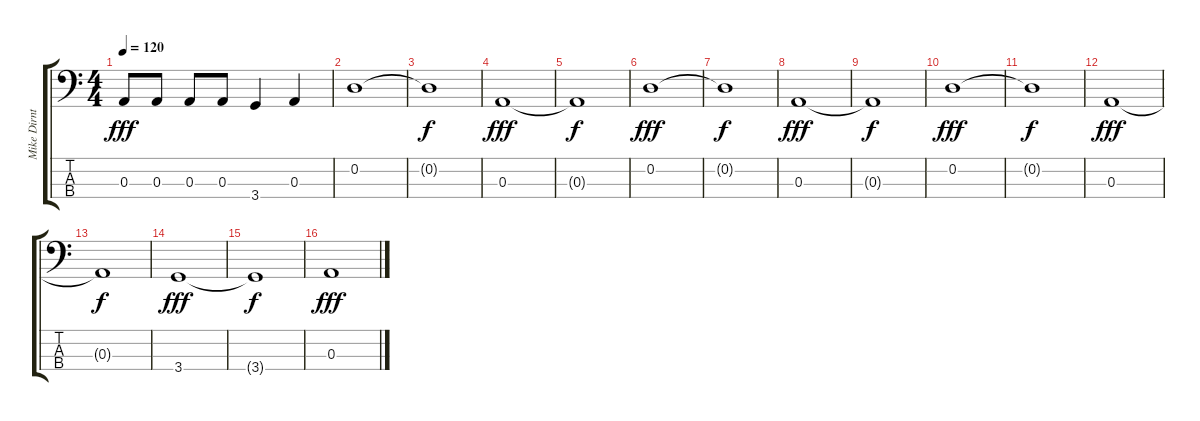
\track ("Mike Dirnt" "Mike Dirnt") {instrument electricbassfinger}
\staff {score tabs}
\tuning (G2 D2 A1 E1) {hide}
\ts (4 4)
\tempo 120
\clef f4
\ks c
0.3.8{dy fff} 0.3.8 0.3.8 0.3.8 3.4.4 0.3.4 |
0.2.1 |
0.2{t}.1{dy f} |
0.3.1{dy fff} |
0.3{t}.1{dy f} |
0.2.1{dy fff} |
0.2{t}.1{dy f} |
0.3.1{dy fff} |
0.3{t}.1{dy f} |
0.2.1{dy fff} |
0.2{t}.1{dy f} |
0.3.1{dy fff} |
0.3{t}.1{dy f} |
3.4.1{dy fff} |
3.4{t}.1{dy f} |
0.3.1{dy fff}
